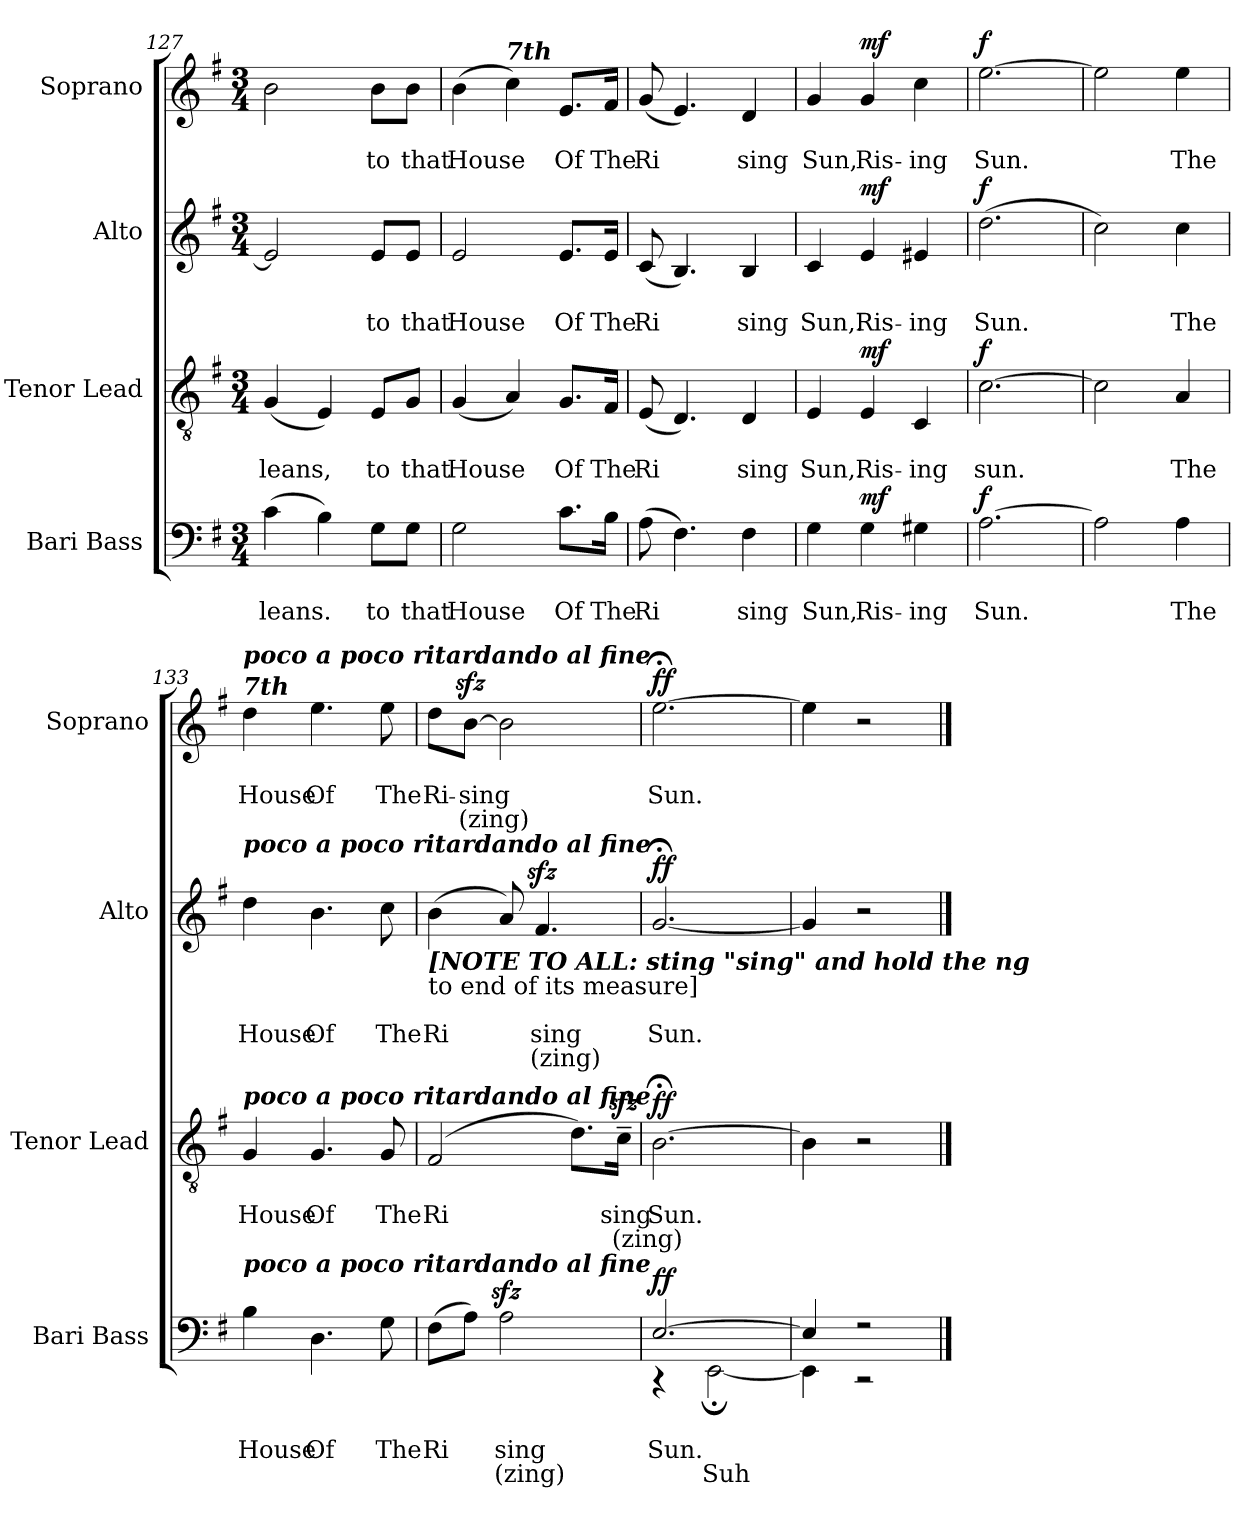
**kern	**text	**text	**text	**dynam	**kern	**text	**text	**text	**dynam	**kern	**text	**text	**text	**dynam	**kern	**text	**text	**text	**dynam
*part4	*part4	*part4	*part4	*part4	*part3	*part3	*part3	*part3	*part3	*part2	*part2	*part2	*part2	*part2	*part1	*part1	*part1	*part1	*part1
*staff4	*staff4	*staff4	*staff4	*staff4	*staff3	*staff3	*staff3	*staff3	*staff3	*staff2	*staff2	*staff2	*staff2	*staff2	*staff1	*staff1	*staff1	*staff1	*staff1
*I"Bari Bass	*	*	*	*	*I"Tenor Lead	*	*	*	*	*I"Alto	*	*	*	*	*I"Soprano	*	*	*	*
*I'Bari Bass	*	*	*	*	*I'Tenor  Lead	*	*	*	*	*I'Alto	*	*	*	*	*I'Soprano	*	*	*	*
*clefF4	*	*	*	*	*clefGv2	*	*	*	*	*clefG2	*	*	*	*	*clefG2	*	*	*	*
*k[f#]	*	*	*	*	*k[f#]	*	*	*	*	*k[f#]	*	*	*	*	*k[f#]	*	*	*	*
*M3/4	*	*	*	*	*M3/4	*	*	*	*	*M3/4	*	*	*	*	*M3/4	*	*	*	*
=127	=127	=127	=127	=127	=127	=127	=127	=127	=127	=127	=127	=127	=127	=127	=127	=127	=127	=127	=127
!	!	!LO:LY:b	!	!	!	!	!LO:LY:b	!	!	!	!	!	!	!	!	!	!	!	!
(>4c\	.	leans.	.	.	(<4G/	.	leans,	.	.	2e/]	.	.	.	.	2b\	.	.	.	.
4B\)	.	.	.	.	4E/)	.	.	.	.	.	.	.	.	.	.	.	.	.	.
!	!	!LO:LY:b	!	!	!	!	!LO:LY:b	!	!	!	!	!LO:LY:b	!	!	!	!	!LO:LY:b	!	!
8G\L	.	to	.	.	8E/L	.	to	.	.	8e/L	.	to	.	.	8b\L	.	to	.	.
!	!	!LO:LY:b	!	!	!	!	!LO:LY:b	!	!	!	!	!LO:LY:b	!	!	!	!	!LO:LY:b	!	!
8G\J	.	that	.	.	8G/J	.	that	.	.	8e/J	.	that	.	.	8b\J	.	that	.	.
!!LO:LB:g=z
=128	=128	=128	=128	=128	=128	=128	=128	=128	=128	=128	=128	=128	=128	=128	=128	=128	=128	=128	=128
!	!	!LO:LY:b	!	!	!	!	!LO:LY:b	!	!	!	!	!LO:LY:b	!	!	!	!	!LO:LY:b	!	!
2G\	.	House	.	.	(<4G/	.	House	.	.	2e/	.	-House	.	.	(>4b\	.	House	.	.
!	!	!	!	!	!	!	!	!	!	!	!	!	!	!	!LO:TX:Bi:t=7th	!	!	!	!
.	.	.	.	.	4A/)	.	.	.	.	.	.	.	.	.	4cc\)	.	.	.	.
!	!	!LO:LY:b	!	!	!	!	!LO:LY:b	!	!	!	!	!LO:LY:b	!	!	!	!	!LO:LY:b	!	!
8.c\L	.	Of	.	.	8.G/L	.	Of	.	.	8.e/L	.	Of	.	.	8.e/L	.	Of	.	.
!	!	!LO:LY:b	!	!	!	!	!LO:LY:b	!	!	!	!	!LO:LY:b	!	!	!	!	!LO:LY:b	!	!
16B\Jk	.	The	.	.	16F#/Jk	.	The	.	.	16e/Jk	.	The	.	.	16f#/Jk	.	The	.	.
=129	=129	=129	=129	=129	=129	=129	=129	=129	=129	=129	=129	=129	=129	=129	=129	=129	=129	=129	=129
!	!	!LO:LY:b	!	!	!	!	!LO:LY:b	!	!	!	!	!LO:LY:b	!	!	!	!	!LO:LY:b	!	!
(>8A\	.	-Ri	.	.	(<8E/	.	Ri	.	.	(<8c/	.	Ri	.	.	(<8g/	.	-Ri	.	.
4.F#\)	.	.	.	.	4.D/)	.	.	.	.	4.B/)	.	.	.	.	4.e/)	.	.	.	.
!	!	!LO:LY:b	!	!	!	!	!LO:LY:b	!	!	!	!	!LO:LY:b	!	!	!	!	!LO:LY:b	!	!
4F#\	.	sing	.	.	4D/	.	sing	.	.	4B/	.	sing	.	.	4d/	.	sing	.	.
=130	=130	=130	=130	=130	=130	=130	=130	=130	=130	=130	=130	=130	=130	=130	=130	=130	=130	=130	=130
!	!	!LO:LY:b	!	!	!	!	!LO:LY:b	!	!	!	!	!LO:LY:b	!	!	!	!	!LO:LY:b	!	!
4G\	.	Sun,	.	.	4E/	.	Sun,.	.	.	4c/	.	Sun,.	.	.	4g/	.	Sun,	.	.
!	!	!LO:LY:b	!	!LO:DY:a	!	!	!LO:LY:b	!	!LO:DY:a	!	!	!LO:LY:b	!	!LO:DY:a	!	!	!LO:LY:b	!	!LO:DY:a
4G\	.	Ris-	.	mf	4E/	.	Ris-	.	mf	4e/	.	Ris-	.	mf	4g/	.	Ris-	.	mf
!	!	!LO:LY:b	!	!	!	!	!LO:LY:b	!	!	!	!	!LO:LY:b	!	!	!	!	!LO:LY:b	!	!
4G#X\	.	-ing	.	.	4C/	.	-ing	.	.	4e#X/	.	-ing	.	.	4cc\	.	-ing	.	.
=131	=131	=131	=131	=131	=131	=131	=131	=131	=131	=131	=131	=131	=131	=131	=131	=131	=131	=131	=131
!	!	!LO:LY:b	!	!LO:DY:a	!	!	!LO:LY:b	!	!LO:DY:a	!	!	!LO:LY:b	!	!LO:DY:a	!	!	!LO:LY:b	!	!LO:DY:a
[2.A\	.	Sun.	.	f	[2.c\	.	sun.	.	f	(>2.dd\	.	Sun.	.	f	[2.ee\	.	Sun.	.	f
=132	=132	=132	=132	=132	=132	=132	=132	=132	=132	=132	=132	=132	=132	=132	=132	=132	=132	=132	=132
2A\]	.	.	.	.	2c\]	.	.	.	.	2cc\)	.	.	.	.	2ee\]	.	.	.	.
!	!	!LO:LY:b	!	!	!	!	!LO:LY:b	!	!	!	!	!LO:LY:b	!	!	!	!	!LO:LY:b	!	!
4A\	.	The	.	.	4A/	.	The	.	.	4cc\	.	The	.	.	4ee\	.	The	.	.
=133	=133	=133	=133	=133	=133	=133	=133	=133	=133	=133	=133	=133	=133	=133	=133	=133	=133	=133	=133
*	*	*	*	*	*	*	*	*	*	*	*	*	*	*	*MM60	*	*	*	*
!	!	!	!	!	!	!	!	!	!	!	!	!	!	!	!LO:TX:a:Bi:t=poco a poco ritardando al fine	!	!	!	!
!	!	!	!	!	!	!	!	!	!	!	!	!	!	!	!LO:TX:a:Bi:t=7th	!	!	!	!
!	!	!	!	!	!	!	!	!	!	!LO:TX:a:Bi:t=poco a poco ritardando al fine	!	!	!	!	!	!	!	!	!
!	!	!	!	!	!LO:TX:a:Bi:t=poco a poco ritardando al fine	!	!	!	!	!	!	!	!	!	!	!	!	!	!
!LO:TX:a:Bi:t=poco a poco ritardando al fine	!	!	!	!	!	!	!	!	!	!	!	!	!	!	!	!	!	!	!
!	!	!LO:LY:b	!	!	!	!	!LO:LY:b	!	!	!	!	!LO:LY:b	!	!	!	!	!LO:LY:b	!	!
4B\	.	House	.	.	4G/	.	House	.	.	4dd\	.	House	.	.	4dd\	.	House	.	.
!	!	!LO:LY:b	!	!	!	!	!LO:LY:b	!	!	!	!	!LO:LY:b	!	!	!	!	!LO:LY:b	!	!
4.D\	.	Of	.	.	4.G/	.	Of	.	.	4.b\	.	Of	.	.	4.ee\	.	Of	.	.
!	!	!LO:LY:b	!	!	!	!	!LO:LY:b	!	!	!	!	!LO:LY:b	!	!	!	!	!LO:LY:b	!	!
8G\	.	The	.	.	8G/	.	The	.	.	8cc\	.	The	.	.	8ee\	.	The	.	.
=134	=134	=134	=134	=134	=134	=134	=134	=134	=134	=134	=134	=134	=134	=134	=134	=134	=134	=134	=134
!	!	!	!	!	!	!	!	!	!	!	!	!	!	!	!LO:TX:b:Bi:t=[NOTE TO ALL&colon;  sting "sing" and hold the ng	!	!	!	!
!	!	!	!	!	!	!	!	!	!	!	!	!	!	!	!LO:TX:b:t=to the end of its measure]	!	!	!	!
!	!	!	!	!	!	!	!	!	!	!LO:TX:b:Bi:t=[NOTE TO ALL&colon; sting "sing" and hold the ng	!	!	!	!	!	!	!	!	!
!	!	!	!	!	!	!	!	!	!	!LO:TX:b:t=to end of its measure]	!	!	!	!	!	!	!	!	!
!	!	!LO:LY:b	!	!	!	!	!LO:LY:b	!	!	!	!	!LO:LY:b	!	!	!	!	!LO:LY:b	!	!
*	*	*	*	*	*	*	*	*	*	*	*	*	*	*	*^	*	*	*	*
*	*	*	*	*	*	*	*	*	*	*	*	*	*	*	*	*^	*	*	*	*
(>8F#\L	.	-Ri	.	.	(>2F#/	.	-Ri	.	.	(>4b\	.	-Ri	.	.	8dd\L	2ryy	2ryy	.	Ri-	.	.
!	!	!	!	!	!	!	!	!	!	!	!	!	!	!	!	!	!	!	!LO:LY:b	!LO:LY:b	!
8A\J)	.	.	.	.	.	.	.	.	.	.	.	.	.	.	[8bzz>\J	.	.	.	-sing	(zing)	.
!	!	!LO:LY:b	!LO:LY:b	!	!	!	!	!	!	!	!	!	!	!	!	!	!	!	!	!	!
2Azz>\	.	sing	(zing)	.	.	.	.	.	.	8a/)	.	.	.	.	2b\]	.	.	.	.	.	.
!	!	!	!	!	!	!	!	!	!	!	!	!LO:LY:b	!LO:LY:b	!	!	!	!	!	!	!	!
.	.	.	.	.	.	.	.	.	.	4.f#zz>/	.	sing	(zing)	.	.	.	.	.	.	.	.
*	*	*	*	*	*	*	*	*	*	*	*	*	*	*	*MM30	*	*	*	*	*	*
.	.	.	.	.	8.d\L)	.	.	.	.	.	.	.	.	.	.	4ryy	8.ryy	.	.	.	.
*	*	*	*	*	*	*	*	*	*	*	*	*	*	*	*MM20	*	*	*	*	*	*
!	!	!	!	!	!	!	!LO:LY:b	!LO:LY:b	!	!	!	!	!	!	!	!	!	!	!	!	!
.	.	.	.	.	16czz>~\Jk	.	sing	(zing)	.	.	.	.	.	.	.	.	16ryy	.	.	.	.
*	*	*	*	*	*	*	*	*	*	*	*	*	*	*	*v	*v	*v	*	*	*	*
=135	=135	=135	=135	=135	=135	=135	=135	=135	=135	=135	=135	=135	=135	=135	=135	=135	=135	=135	=135
*	*	*	*	*	*	*	*	*	*	*	*	*	*	*	*MM20	*	*	*	*
*	*	*	*	*	*	*	*	*	*	*	*	*	*	*	*^	*	*	*	*
*	*	*	*	*	*	*	*	*	*	*	*	*	*	*	*	*^	*	*	*	*
!LO:TX:b:Bi:t=[Basses, no "n" on Sun]	!	!	!	!	!	!	!	!	!	!	!	!	!	!	!	!	!	!	!	!	!
!LO:TX:b:t=[Concentrate on the vowel]	!	!	!	!	!	!	!	!	!	!	!	!	!	!	!	!	!	!	!	!	!
!	!	!LO:LY:b	!	!LO:DY:a	!	!	!LO:LY:b	!	!LO:DY:a	!	!	!LO:LY:b	!	!LO:DY:a	!	!	!	!	!LO:LY:b	!	!LO:DY:a
*^	*	*	*	*	*	*	*	*	*	*	*	*	*	*	*	*v	*v	*	*	*	*
[2.E/	4r	.	Sun.	.	ff	[2.B;<\	.	Sun.	.	ff	[2.g;</	.	Sun.	.	ff	[2.ee;<\	4ryy	.	Sun.	.	ff
*	*	*	*	*	*	*	*	*	*	*	*	*	*	*	*	*MM20	*	*	*	*	*
!	!	!	!	!LO:LY:b	!	!	!	!	!	!	!	!	!	!	!	!	!	!	!	!	!
.	[2EE;<\	.	.	Suh	.	.	.	.	.	.	.	.	.	.	.	.	2ryy	.	.	.	.
*	*	*	*	*	*	*	*	*	*	*	*	*	*	*	*	*v	*v	*	*	*	*
=136	=136	=136	=136	=136	=136	=136	=136	=136	=136	=136	=136	=136	=136	=136	=136	=136	=136	=136	=136	=136
4E/]	4EE\]	.	.	.	.	4B\]	.	.	.	.	4g/]	.	.	.	.	4ee\]	.	.	.	.
2r	2r	.	.	.	.	2r	.	.	.	.	2r	.	.	.	.	2r	.	.	.	.
*v	*v	*	*	*	*	*	*	*	*	*	*	*	*	*	*	*	*	*	*	*
==	==	==	==	==	==	==	==	==	==	==	==	==	==	==	==	==	==	==	==
*-	*-	*-	*-	*-	*-	*-	*-	*-	*-	*-	*-	*-	*-	*-	*-	*-	*-	*-	*-
